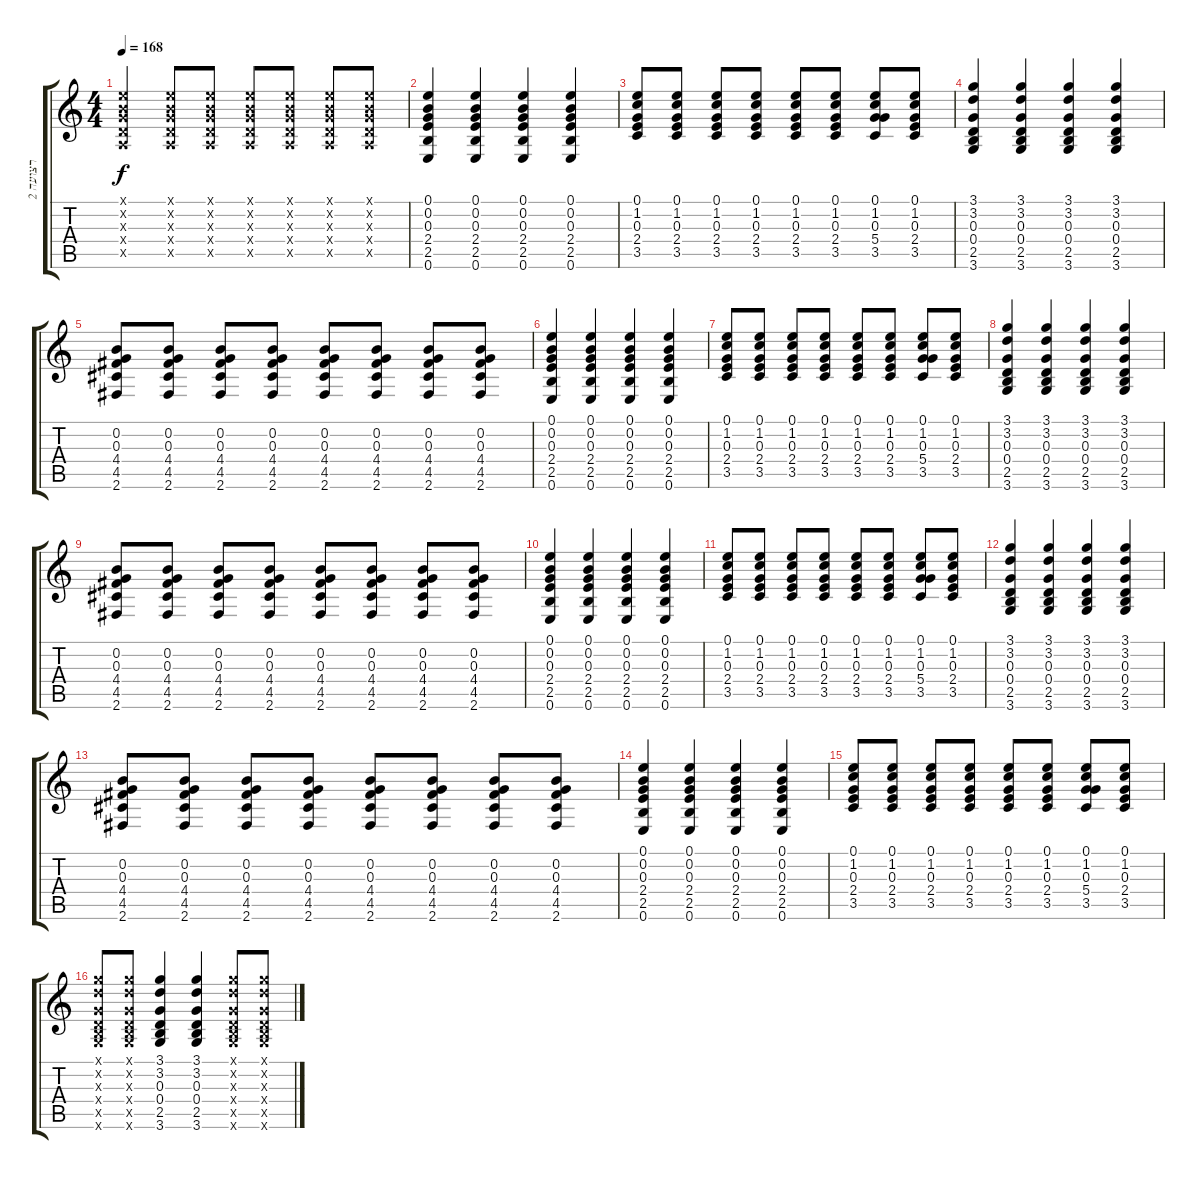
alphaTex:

\track ("רצועה 2" "רצועה 2") {instrument acousticguitarsteel}
\staff {score tabs}
\tuning (E4 B3 G3 D3 A2 E2) {hide}
\ts (4 4)
\tempo 168
\clef g2
\ks c
(0.1{x} 0.2{x} 0.3{x} 0.4{x} 0.5{x}).4{dy f} (0.1{x} 0.2{x} 0.3{x} 0.4{x} 0.5{x}).8 (0.1{x} 0.2{x} 0.3{x} 0.4{x} 0.5{x}).8 (0.1{x} 0.2{x} 0.3{x} 0.4{x} 0.5{x}).8 (0.1{x} 0.2{x} 0.3{x} 0.4{x} 0.5{x}).8 (0.1{x} 0.2{x} 0.3{x} 0.4{x} 0.5{x}).8 (0.1{x} 0.2{x} 0.3{x} 0.4{x} 0.5{x}).8 |
(0.1 0.2 0.3 2.4 2.5 0.6).4 (0.1 0.2 0.3 2.4 2.5 0.6).4 (0.1 0.2 0.3 2.4 2.5 0.6).4 (0.1 0.2 0.3 2.4 2.5 0.6).4 |
(0.1 1.2 0.3 2.4 3.5).8 (0.1 1.2 0.3 2.4 3.5).8 (0.1 1.2 0.3 2.4 3.5).8 (0.1 1.2 0.3 2.4 3.5).8 (0.1 1.2 0.3 2.4 3.5).8 (0.1 1.2 0.3 2.4 3.5).8 (0.1 1.2 0.3 5.4 3.5).8 (0.1 1.2 0.3 2.4 3.5).8 |
(3.1 3.2 0.3 0.4 2.5 3.6).4 (3.1 3.2 0.3 0.4 2.5 3.6).4 (3.1 3.2 0.3 0.4 2.5 3.6).4 (3.1 3.2 0.3 0.4 2.5 3.6).4 |
(0.2 0.3 4.4 4.5 2.6).8 (0.2 0.3 4.4 4.5 2.6).8 (0.2 0.3 4.4 4.5 2.6).8 (0.2 0.3 4.4 4.5 2.6).8 (0.2 0.3 4.4 4.5 2.6).8 (0.2 0.3 4.4 4.5 2.6).8 (0.2 0.3 4.4 4.5 2.6).8 (0.2 0.3 4.4 4.5 2.6).8 |
(0.1 0.2 0.3 2.4 2.5 0.6).4 (0.1 0.2 0.3 2.4 2.5 0.6).4 (0.1 0.2 0.3 2.4 2.5 0.6).4 (0.1 0.2 0.3 2.4 2.5 0.6).4 |
(0.1 1.2 0.3 2.4 3.5).8 (0.1 1.2 0.3 2.4 3.5).8 (0.1 1.2 0.3 2.4 3.5).8 (0.1 1.2 0.3 2.4 3.5).8 (0.1 1.2 0.3 2.4 3.5).8 (0.1 1.2 0.3 2.4 3.5).8 (0.1 1.2 0.3 5.4 3.5).8 (0.1 1.2 0.3 2.4 3.5).8 |
(3.1 3.2 0.3 0.4 2.5 3.6).4 (3.1 3.2 0.3 0.4 2.5 3.6).4 (3.1 3.2 0.3 0.4 2.5 3.6).4 (3.1 3.2 0.3 0.4 2.5 3.6).4 |
(0.2 0.3 4.4 4.5 2.6).8 (0.2 0.3 4.4 4.5 2.6).8 (0.2 0.3 4.4 4.5 2.6).8 (0.2 0.3 4.4 4.5 2.6).8 (0.2 0.3 4.4 4.5 2.6).8 (0.2 0.3 4.4 4.5 2.6).8 (0.2 0.3 4.4 4.5 2.6).8 (0.2 0.3 4.4 4.5 2.6).8 |
(0.1 0.2 0.3 2.4 2.5 0.6).4 (0.1 0.2 0.3 2.4 2.5 0.6).4 (0.1 0.2 0.3 2.4 2.5 0.6).4 (0.1 0.2 0.3 2.4 2.5 0.6).4 |
(0.1 1.2 0.3 2.4 3.5).8 (0.1 1.2 0.3 2.4 3.5).8 (0.1 1.2 0.3 2.4 3.5).8 (0.1 1.2 0.3 2.4 3.5).8 (0.1 1.2 0.3 2.4 3.5).8 (0.1 1.2 0.3 2.4 3.5).8 (0.1 1.2 0.3 5.4 3.5).8 (0.1 1.2 0.3 2.4 3.5).8 |
(3.1 3.2 0.3 0.4 2.5 3.6).4 (3.1 3.2 0.3 0.4 2.5 3.6).4 (3.1 3.2 0.3 0.4 2.5 3.6).4 (3.1 3.2 0.3 0.4 2.5 3.6).4 |
(0.2 0.3 4.4 4.5 2.6).8 (0.2 0.3 4.4 4.5 2.6).8 (0.2 0.3 4.4 4.5 2.6).8 (0.2 0.3 4.4 4.5 2.6).8 (0.2 0.3 4.4 4.5 2.6).8 (0.2 0.3 4.4 4.5 2.6).8 (0.2 0.3 4.4 4.5 2.6).8 (0.2 0.3 4.4 4.5 2.6).8 |
(0.1 0.2 0.3 2.4 2.5 0.6).4 (0.1 0.2 0.3 2.4 2.5 0.6).4 (0.1 0.2 0.3 2.4 2.5 0.6).4 (0.1 0.2 0.3 2.4 2.5 0.6).4 |
(0.1 1.2 0.3 2.4 3.5).8 (0.1 1.2 0.3 2.4 3.5).8 (0.1 1.2 0.3 2.4 3.5).8 (0.1 1.2 0.3 2.4 3.5).8 (0.1 1.2 0.3 2.4 3.5).8 (0.1 1.2 0.3 2.4 3.5).8 (0.1 1.2 0.3 5.4 3.5).8 (0.1 1.2 0.3 2.4 3.5).8 |
(3.1{x} 3.2{x} 0.3{x} 0.4{x} 2.5{x} 3.6{x}).8 (3.1{x} 3.2{x} 0.3{x} 0.4{x} 2.5{x} 3.6{x}).8 (3.1 3.2 0.3 0.4 2.5 3.6).4 (3.1 3.2 0.3 0.4 2.5 3.6).4 (3.1{x} 3.2{x} 0.3{x} 0.4{x} 2.5{x} 3.6{x}).8 (3.1{x} 3.2{x} 0.3{x} 0.4{x} 2.5{x} 3.6{x}).8
